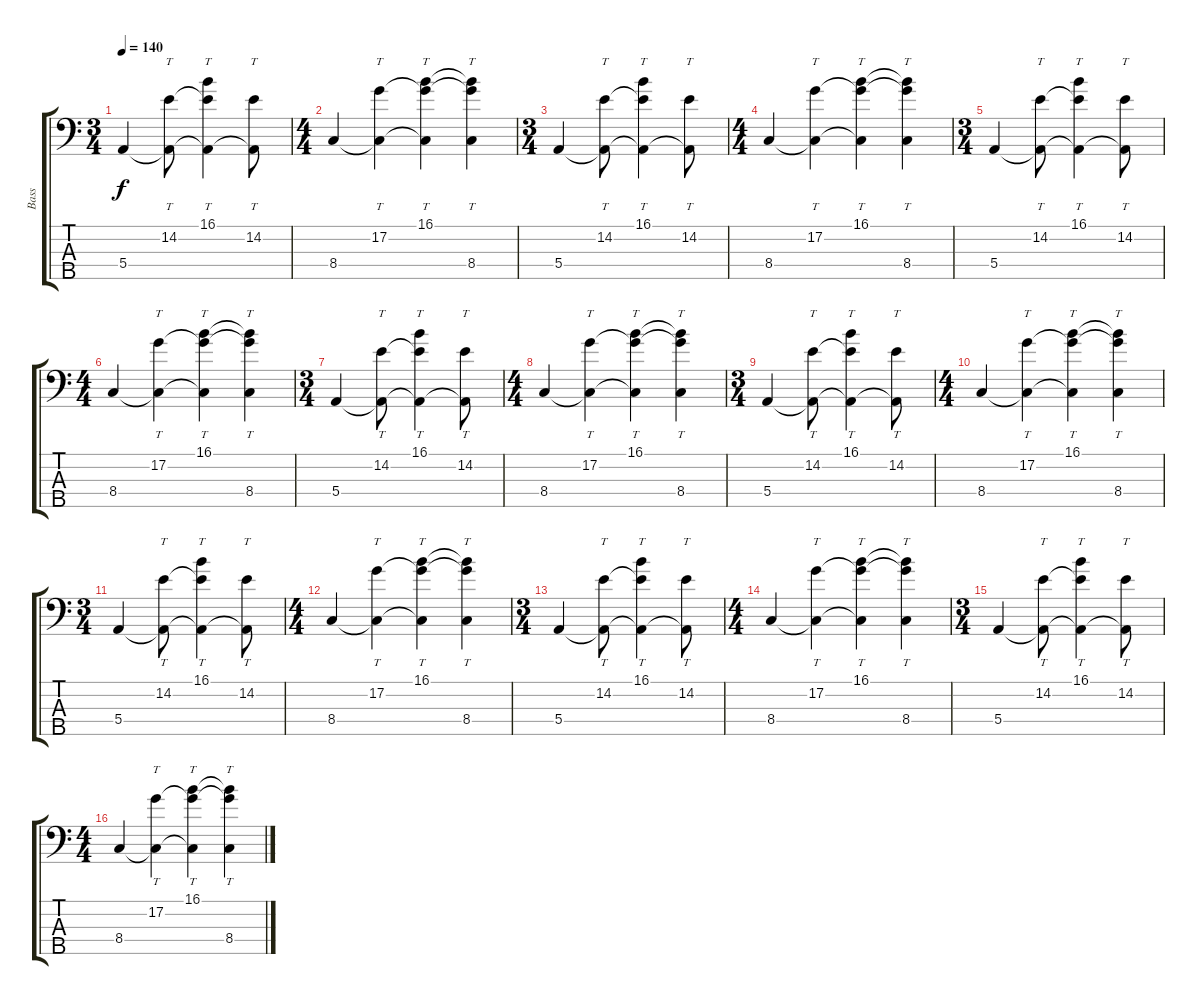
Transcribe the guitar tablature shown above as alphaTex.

\track ("Bass" "Bass") {instrument electricbassfinger}
\staff {score tabs}
\tuning (G2 D2 A1 E1 A0) {hide}
\ts (3 4)
\tempo 140
\clef f4
\ks c
5.4.4{dy f} (14.2 5.4{t}).8{tt} (16.1 14.2{t} 5.4{t}).4{tt} (14.2 5.4{t}).8{tt} |
\ts (4 4)
8.4.4 (17.2 8.4{t}).4{tt} (16.1 17.2{t} 8.4{t}).4{tt} (16.1{t} 17.2{t} 8.4).4{tt} |
\ts (3 4)
5.4.4 (14.2 5.4{t}).8{tt} (16.1 14.2{t} 5.4{t}).4{tt} (14.2 5.4{t}).8{tt} |
\ts (4 4)
8.4.4 (17.2 8.4{t}).4{tt} (16.1 17.2{t} 8.4{t}).4{tt} (16.1{t} 17.2{t} 8.4).4{tt} |
\ts (3 4)
5.4.4 (14.2 5.4{t}).8{tt} (16.1 14.2{t} 5.4{t}).4{tt} (14.2 5.4{t}).8{tt} |
\ts (4 4)
8.4.4 (17.2 8.4{t}).4{tt} (16.1 17.2{t} 8.4{t}).4{tt} (16.1{t} 17.2{t} 8.4).4{tt} |
\ts (3 4)
5.4.4 (14.2 5.4{t}).8{tt} (16.1 14.2{t} 5.4{t}).4{tt} (14.2 5.4{t}).8{tt} |
\ts (4 4)
8.4.4 (17.2 8.4{t}).4{tt} (16.1 17.2{t} 8.4{t}).4{tt} (16.1{t} 17.2{t} 8.4).4{tt} |
\ts (3 4)
5.4.4 (14.2 5.4{t}).8{tt} (16.1 14.2{t} 5.4{t}).4{tt} (14.2 5.4{t}).8{tt} |
\ts (4 4)
8.4.4 (17.2 8.4{t}).4{tt} (16.1 17.2{t} 8.4{t}).4{tt} (16.1{t} 17.2{t} 8.4).4{tt} |
\ts (3 4)
5.4.4 (14.2 5.4{t}).8{tt} (16.1 14.2{t} 5.4{t}).4{tt} (14.2 5.4{t}).8{tt} |
\ts (4 4)
8.4.4 (17.2 8.4{t}).4{tt} (16.1 17.2{t} 8.4{t}).4{tt} (16.1{t} 17.2{t} 8.4).4{tt} |
\ts (3 4)
5.4.4 (14.2 5.4{t}).8{tt} (16.1 14.2{t} 5.4{t}).4{tt} (14.2 5.4{t}).8{tt} |
\ts (4 4)
8.4.4 (17.2 8.4{t}).4{tt} (16.1 17.2{t} 8.4{t}).4{tt} (16.1{t} 17.2{t} 8.4).4{tt} |
\ts (3 4)
5.4.4 (14.2 5.4{t}).8{tt} (16.1 14.2{t} 5.4{t}).4{tt} (14.2 5.4{t}).8{tt} |
\ts (4 4)
8.4.4 (17.2 8.4{t}).4{tt} (16.1 17.2{t} 8.4{t}).4{tt} (16.1{t} 17.2{t} 8.4).4{tt}
